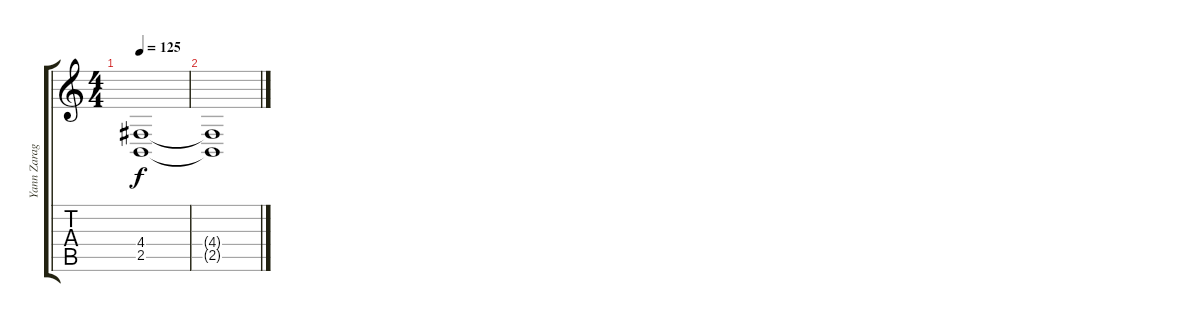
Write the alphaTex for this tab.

\track ("Yann Zaragoza" "Yann Zarag") {instrument brightacousticpiano}
\staff {score tabs}
\tuning (E4 B3 G3 D3 A2 E2) {hide}
\ts (4 4)
\tempo 125
\clef g2
\ks c
(4.4 2.5).1{dy f} |
(4.4{t} 2.5{t}).1
